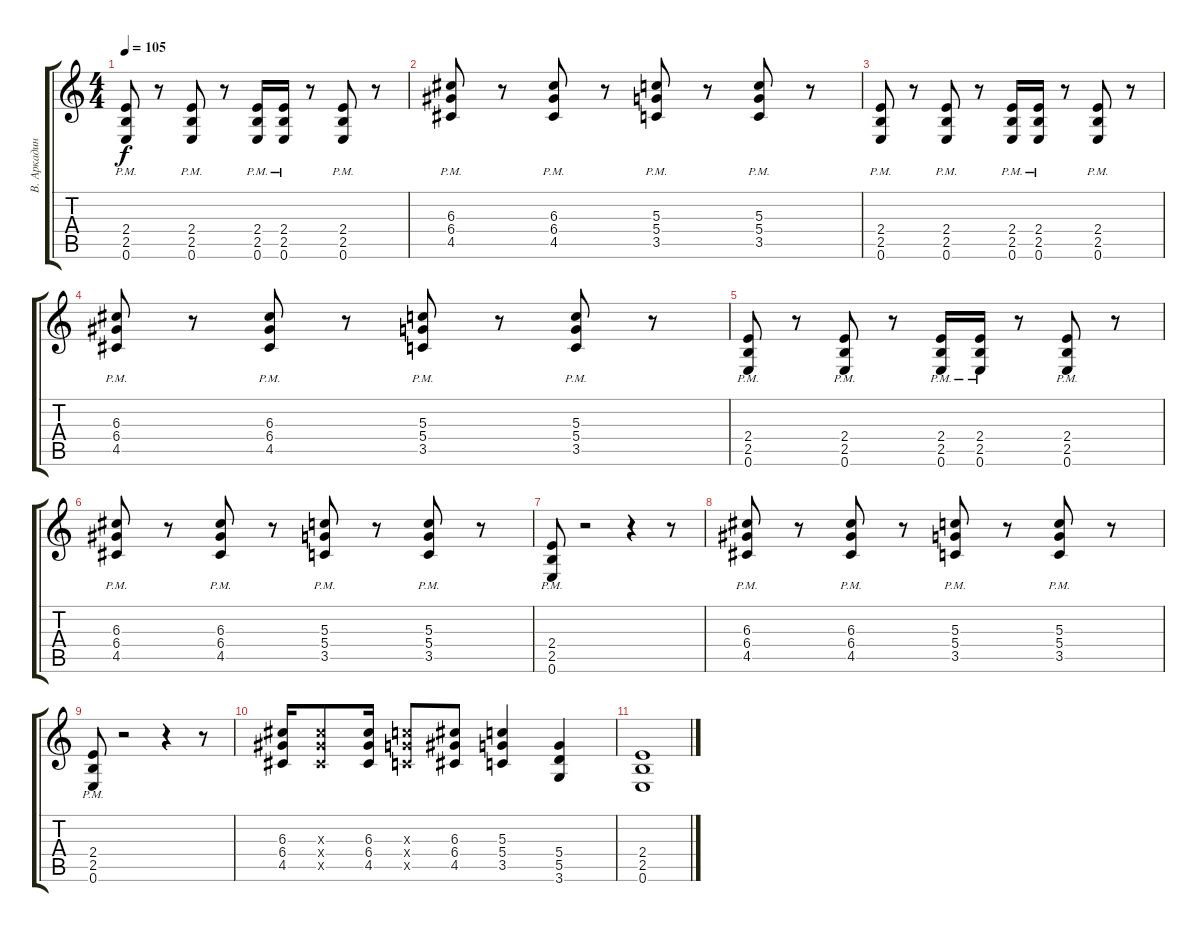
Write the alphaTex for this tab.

\track ("В. Аркадин" "В. Аркадин") {instrument distortionguitar}
\staff {score tabs}
\tuning (E4 B3 G3 D3 A2 E2) {hide}
\ts (4 4)
\tempo 105
\clef g2
\ks c
(2.4{pm} 2.5{pm} 0.6{pm}).8{dy f} r.8 (2.4{pm} 2.5{pm} 0.6{pm}).8 r.8 (2.4{pm} 2.5{pm} 0.6{pm}).16 (2.4{pm} 2.5{pm} 0.6{pm}).16 r.8 (2.4{pm} 2.5{pm} 0.6{pm}).8 r.8 |
(6.3{pm} 6.4{pm} 4.5{pm}).8 r.8 (6.3{pm} 6.4{pm} 4.5{pm}).8 r.8 (5.3{pm} 5.4{pm} 3.5{pm}).8 r.8 (5.3{pm} 5.4{pm} 3.5{pm}).8 r.8 |
(2.4{pm} 2.5{pm} 0.6{pm}).8 r.8 (2.4{pm} 2.5{pm} 0.6{pm}).8 r.8 (2.4{pm} 2.5{pm} 0.6{pm}).16 (2.4{pm} 2.5{pm} 0.6{pm}).16 r.8 (2.4{pm} 2.5{pm} 0.6{pm}).8 r.8 |
(6.3{pm} 6.4{pm} 4.5{pm}).8 r.8 (6.3{pm} 6.4{pm} 4.5{pm}).8 r.8 (5.3{pm} 5.4{pm} 3.5{pm}).8 r.8 (5.3{pm} 5.4{pm} 3.5{pm}).8 r.8 |
(2.4{pm} 2.5{pm} 0.6{pm}).8 r.8 (2.4{pm} 2.5{pm} 0.6{pm}).8 r.8 (2.4{pm} 2.5{pm} 0.6{pm}).16 (2.4{pm} 2.5{pm} 0.6{pm}).16 r.8 (2.4{pm} 2.5{pm} 0.6{pm}).8 r.8 |
(6.3{pm} 6.4{pm} 4.5{pm}).8 r.8 (6.3{pm} 6.4{pm} 4.5{pm}).8 r.8 (5.3{pm} 5.4{pm} 3.5{pm}).8 r.8 (5.3{pm} 5.4{pm} 3.5{pm}).8 r.8 |
(2.4{pm} 2.5 0.6).8 r.2 r.4 r.8 |
(6.3{pm} 6.4{pm} 4.5{pm}).8 r.8 (6.3{pm} 6.4{pm} 4.5{pm}).8 r.8 (5.3{pm} 5.4{pm} 3.5{pm}).8 r.8 (5.3{pm} 5.4{pm} 3.5{pm}).8 r.8 |
(2.4 2.5{pm} 0.6).8 r.2 r.4 r.8 |
(6.3 6.4 4.5).16 (6.3{x} 6.4{x} 4.5{x}).8 (6.3 6.4 4.5).16 (5.3{x} 5.4{x} 3.5{x}).8 (6.3 6.4 4.5).8 (5.3 5.4 3.5).4 (5.4 5.5 3.6).4 |
(2.4 2.5 0.6).1
